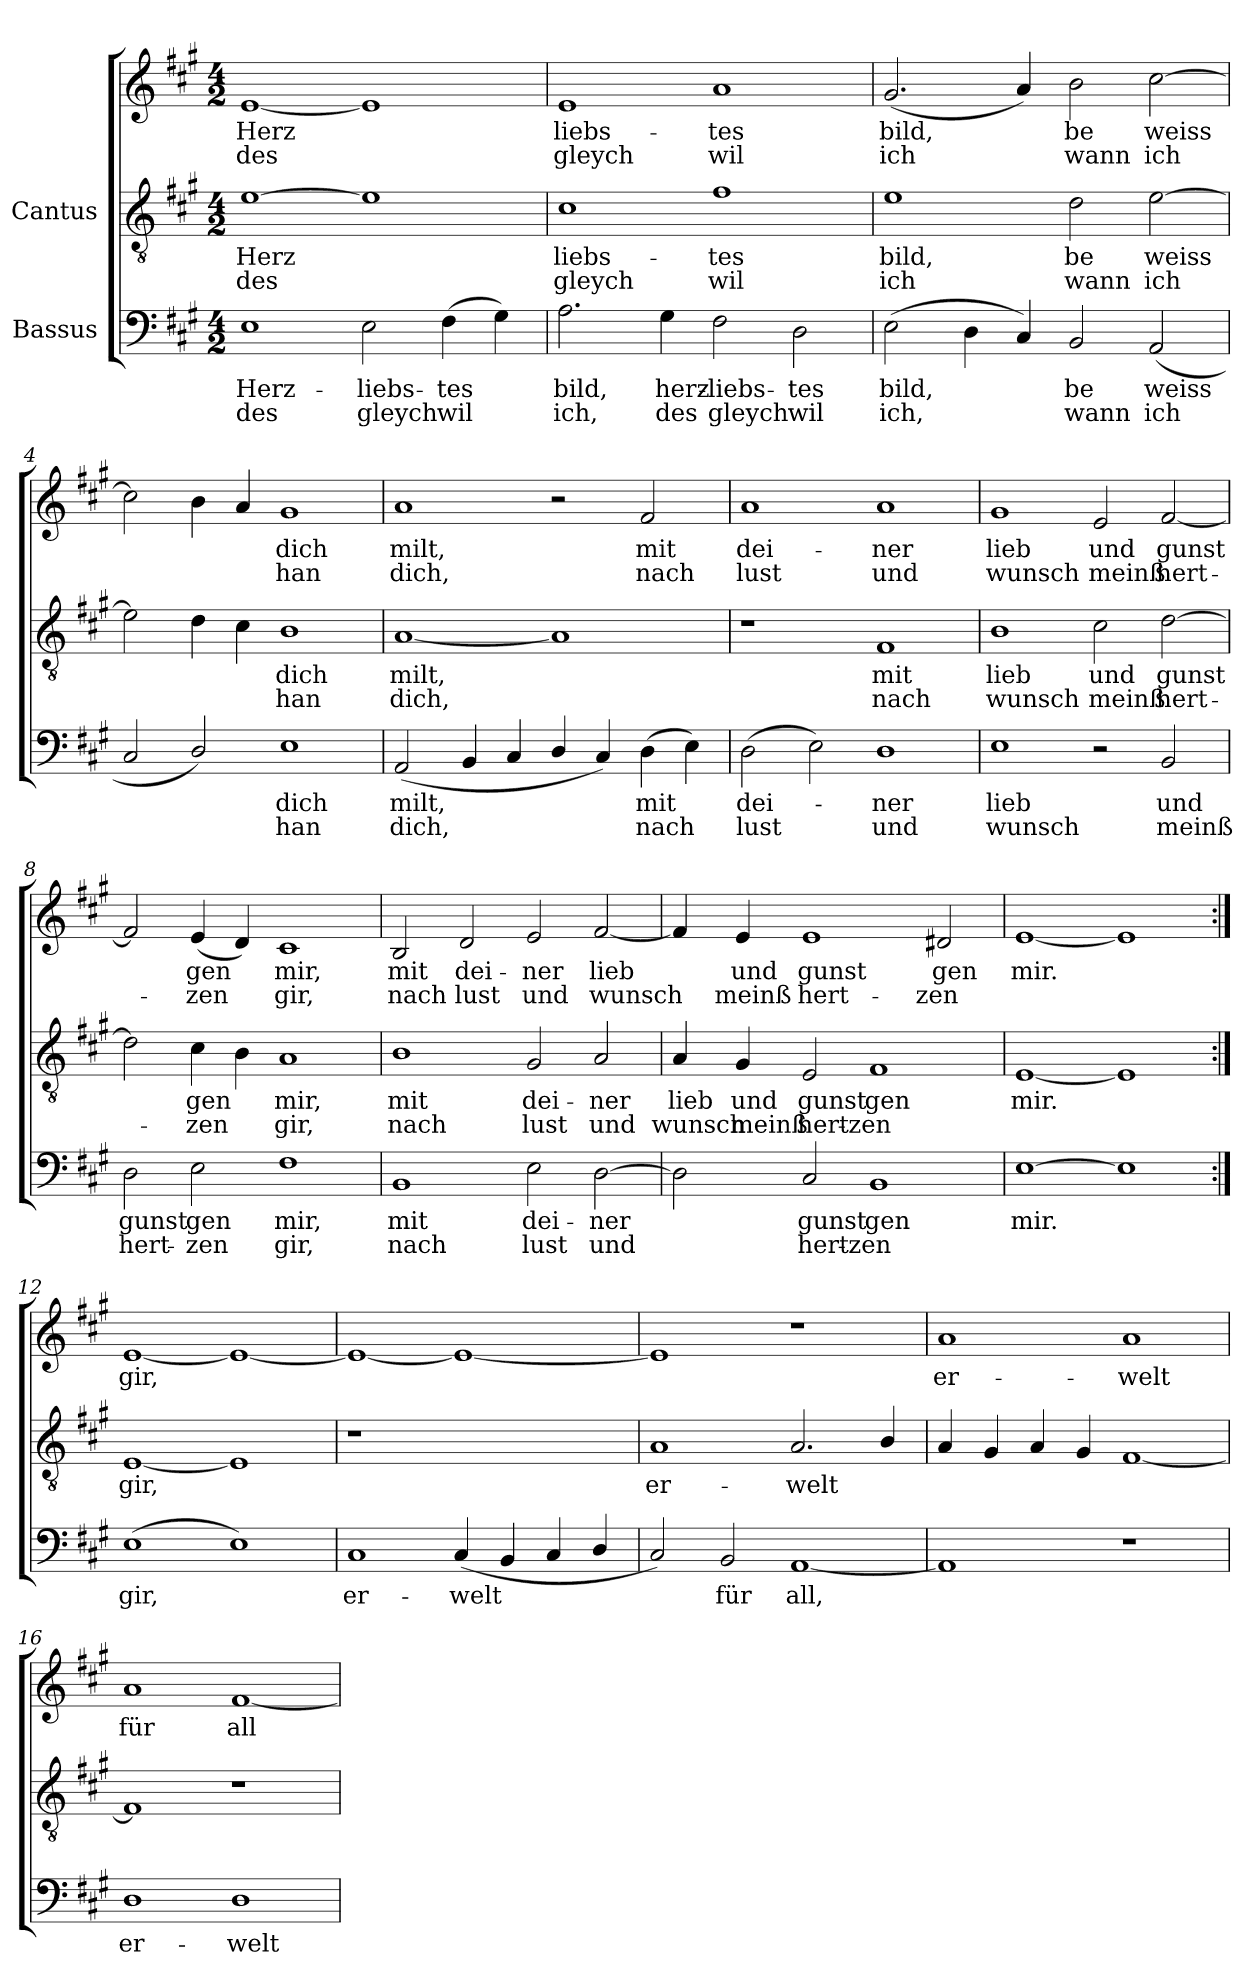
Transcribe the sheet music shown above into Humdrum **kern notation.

**kern	**text	**text	**kern	**text	**text	**kern	**text	**text
*part2	*part2	*part2	*part1	*part1	*part1	*part1	*part1	*part1
*staff3	*staff3	*staff3	*staff2	*staff2	*staff2	*staff1	*staff1	*staff1
*I"Bassus	*	*	*I"Cantus	*	*	*	*	*
!!LO:PB:g=z
*stria5	*	*	*stria5	*	*	*stria5	*	*
*clefF4	*	*	*clefGv2	*	*	*clefG2	*	*
*k[f#c#g#]	*	*	*k[f#c#g#]	*	*	*k[f#c#g#]	*	*
*A:	*	*	*A:	*	*	*A:	*	*
*M4/2	*	*	*M4/2	*	*	*M4/2	*	*
*MM240	*	*	*MM240	*	*	*MM240	*	*
=1	=1	=1	=1	=1	=1	=1	=1	=1
!	!LO:LY:b:cj	!LO:LY:b:cj	!	!LO:LY:b:cj	!LO:LY:b:cj	!	!LO:LY:b:cj	!LO:LY:b:cj
1E	Herz-	-des	[>1e	Herz-	-des	[<1e	Herz-	-des
!	!LO:LY:b:cj	!LO:LY:b:cj	!	!LO:LY:b:cj	!LO:LY:b:cj	!	!LO:LY:b:cj	!LO:LY:b:cj
2E\	liebs-	-gleych	1e]	-	-	1e]	-	-
!	!LO:LY:b:cj	!LO:LY:b:cj	!	!	!	!	!	!
(>4F#\	tes	wil	.	.	.	.	.	.
!	!LO:LY:b:cj	!LO:LY:b:cj	!	!	!	!	!	!
4G#\)	.	.	.	.	.	.	.	.
=2	=2	=2	=2	=2	=2	=2	=2	=2
!	!LO:LY:b:cj	!LO:LY:b:cj	!	!LO:LY:b:cj	!LO:LY:b:cj	!	!LO:LY:b:cj	!LO:LY:b:cj
2.A\	bild,	ich,	1c#	liebs-	-gleych	1e	liebs-	-gleych
!	!LO:LY:b:cj	!LO:LY:b:cj	!	!	!	!	!	!
4G#\	herz-	-des	.	.	.	.	.	.
!	!LO:LY:b:cj	!LO:LY:b:cj	!	!LO:LY:b:cj	!LO:LY:b:cj	!	!LO:LY:b:cj	!LO:LY:b:cj
2F#\	liebs-	-gleych	1f#	tes	wil	1a	tes	wil
!	!LO:LY:b:cj	!LO:LY:b:cj	!	!	!	!	!	!
2D\	tes	wil	.	.	.	.	.	.
=3	=3	=3	=3	=3	=3	=3	=3	=3
!	!LO:LY:b:cj	!LO:LY:b:cj	!	!LO:LY:b:cj	!LO:LY:b:cj	!	!LO:LY:b:cj	!LO:LY:b:cj
(>2E\	bild,	ich,	1e	bild,	ich	(<2.g#/	bild,	ich
!	!LO:LY:b:cj	!LO:LY:b:cj	!	!	!	!	!	!
4D\	.	.	.	.	.	.	.	.
!	!LO:LY:b:cj	!LO:LY:b:cj	!	!	!	!	!LO:LY:b:cj	!LO:LY:b:cj
4C#/)	.	.	.	.	.	4a/)	.	.
!	!LO:LY:b:cj	!LO:LY:b:cj	!	!LO:LY:b:cj	!LO:LY:b:cj	!	!LO:LY:b:cj	!LO:LY:b:cj
2BB/	be	wann	2d\	be	wann	2b\	be	wann
!	!LO:LY:b:cj	!LO:LY:b:cj	!	!LO:LY:b:cj	!LO:LY:b:cj	!	!LO:LY:b:cj	!LO:LY:b:cj
(<2AA/	weiss	ich	[>2e\	weiss	ich	[>2cc#\	weiss	ich
!!LO:LB:g=z
=4	=4	=4	=4	=4	=4	=4	=4	=4
!	!LO:LY:b:cj	!LO:LY:b:cj	!	!LO:LY:b:cj	!LO:LY:b:cj	!	!LO:LY:b:cj	!LO:LY:b:cj
2C#/	.	.	2e\]	.	.	2cc#\]	.	.
!	!LO:LY:b:cj	!LO:LY:b:cj	!	!LO:LY:b:cj	!LO:LY:b:cj	!	!LO:LY:b:cj	!LO:LY:b:cj
2D/)	.	.	4d\	.	.	4b\	.	.
!	!	!	!	!LO:LY:b:cj	!LO:LY:b:cj	!	!LO:LY:b:cj	!LO:LY:b:cj
.	.	.	4c#\	.	.	4a/	.	.
!	!LO:LY:b:cj	!LO:LY:b:cj	!	!LO:LY:b:cj	!LO:LY:b:cj	!	!LO:LY:b:cj	!LO:LY:b:cj
1E	dich	han	1B	dich	han	1g#	dich	han
=5	=5	=5	=5	=5	=5	=5	=5	=5
!	!LO:LY:b:cj	!LO:LY:b:cj	!	!LO:LY:b:cj	!LO:LY:b:cj	!	!LO:LY:b:cj	!LO:LY:b:cj
(<2AA/	milt,	dich,	[<1A	milt,	dich,	1a	milt,	dich,
!	!LO:LY:b:cj	!LO:LY:b:cj	!	!	!	!	!	!
4BB/	.	.	.	.	.	.	.	.
!	!LO:LY:b:cj	!LO:LY:b:cj	!	!	!	!	!	!
4C#/	.	.	.	.	.	.	.	.
!	!LO:LY:b:cj	!LO:LY:b:cj	!	!LO:LY:b:cj	!LO:LY:b:cj	!	!	!
4D/	.	.	1A]	.	.	2r	.	.
!	!LO:LY:b:cj	!LO:LY:b:cj	!	!	!	!	!	!
4C#/)	.	.	.	.	.	.	.	.
!	!LO:LY:b:cj	!LO:LY:b:cj	!	!	!	!	!LO:LY:b:cj	!LO:LY:b:cj
(>4D\	mit	nach	.	.	.	2f#/	mit	nach
!	!LO:LY:b:cj	!LO:LY:b:cj	!	!	!	!	!	!
4E\)	.	.	.	.	.	.	.	.
=6	=6	=6	=6	=6	=6	=6	=6	=6
!	!LO:LY:b:cj	!LO:LY:b:cj	!	!	!	!	!LO:LY:b:cj	!LO:LY:b:cj
(>2D\	dei-	-lust	1r	.	.	1a	dei-	-lust
!	!LO:LY:b:cj	!LO:LY:b:cj	!	!	!	!	!	!
2E\)	.	.	.	.	.	.	.	.
!	!LO:LY:b:cj	!LO:LY:b:cj	!	!LO:LY:b:cj	!LO:LY:b:cj	!	!LO:LY:b:cj	!LO:LY:b:cj
1D	ner	und	1F#	mit	nach	1a	ner	und
=7	=7	=7	=7	=7	=7	=7	=7	=7
!	!LO:LY:b:cj	!LO:LY:b:cj	!	!LO:LY:b:cj	!LO:LY:b:cj	!	!LO:LY:b:cj	!LO:LY:b:cj
1E	lieb	wunsch	1B	-lieb	wunsch	1g#	lieb	wunsch
!	!	!	!	!LO:LY:b:cj	!LO:LY:b:cj	!	!LO:LY:b:cj	!LO:LY:b:cj
2r	.	.	2c#\	und	meinß	2e/	und	meinß
!	!LO:LY:b:cj	!LO:LY:b:cj	!	!LO:LY:b:cj	!LO:LY:b:cj	!	!LO:LY:b:cj	!LO:LY:b:cj
2BB/	und	meinß	[>2d\	gunst	hert-	[<2f#/	gunst	hert-
!!LO:LB:g=z
=8	=8	=8	=8	=8	=8	=8	=8	=8
!	!LO:LY:b:cj	!LO:LY:b:cj	!	!LO:LY:b:cj	!LO:LY:b:cj	!	!LO:LY:b:cj	!LO:LY:b:cj
2D\	gunst	hert-	2d\]	.	.	2f#/]	-	.
!	!LO:LY:b:cj	!LO:LY:b:cj	!	!LO:LY:b:cj	!LO:LY:b:cj	!	!LO:LY:b:cj	!LO:LY:b:cj
2E\	-gen	zen	4c#\	gen	zen	(<4e/	gen	zen
!	!	!	!	!LO:LY:b:cj	!LO:LY:b:cj	!	!LO:LY:b:cj	!LO:LY:b:cj
.	.	.	4B\	.	.	4d/)	.	.
!	!LO:LY:b:cj	!LO:LY:b:cj	!	!LO:LY:b:cj	!LO:LY:b:cj	!	!LO:LY:b:cj	!LO:LY:b:cj
1F#	mir,	gir,	1A	mir,	gir,	1c#	mir,	gir,
!!LO:LB:g=z
=9	=9	=9	=9	=9	=9	=9	=9	=9
!	!LO:LY:b:cj	!LO:LY:b:cj	!	!LO:LY:b:cj	!LO:LY:b:cj	!	!LO:LY:b:cj	!LO:LY:b:cj
1BB	mit	nach	1B	mit	nach	2B/	mit	nach
!	!	!	!	!	!	!	!LO:LY:b:cj	!LO:LY:b:cj
.	.	.	.	.	.	2d/	dei-	-lust
!	!LO:LY:b:cj	!LO:LY:b:cj	!	!LO:LY:b:cj	!LO:LY:b:cj	!	!LO:LY:b:cj	!LO:LY:b:cj
2E\	dei-	-lust	2G#/	dei-	-lust	2e/	ner	und
!	!LO:LY:b:cj	!LO:LY:b:cj	!	!LO:LY:b:cj	!LO:LY:b:cj	!	!LO:LY:b:cj	!LO:LY:b:cj
[>2D\	ner	und	2A/	ner	und	[<2f#/	lieb	wunsch
=10	=10	=10	=10	=10	=10	=10	=10	=10
!	!LO:LY:b:cj	!LO:LY:b:cj	!	!LO:LY:b:cj	!LO:LY:b:cj	!	!LO:LY:b:cj	!LO:LY:b:cj
2D\]	.	.	4A/	lieb	wunsch	4f#/]	.	.
!	!	!	!	!LO:LY:b:cj	!LO:LY:b:cj	!	!LO:LY:b:cj	!LO:LY:b:cj
.	.	.	4G#/	und	meinß	4e/	und	meinß
!	!LO:LY:b:cj	!LO:LY:b:cj	!	!LO:LY:b:cj	!LO:LY:b:cj	!	!LO:LY:b:cj	!LO:LY:b:cj
2C#/	gunst	hert-	2E/	gunst	hert-	1e	gunst	hert-
!	!LO:LY:b:cj	!LO:LY:b:cj	!	!LO:LY:b:cj	!LO:LY:b:cj	!	!	!
1BB	-gen	zen	1F#	-gen	zen	.	.	.
!	!	!	!	!	!	!	!LO:LY:b:cj	!LO:LY:b:cj
.	.	.	.	.	.	2d#X/	-gen	zen
=11	=11	=11	=11	=11	=11	=11	=11	=11
!	!LO:LY:b:cj	!	!	!LO:LY:b:cj	!	!	!LO:LY:b:cj	!
[>1E	mir.	.	[<1E	mir.	.	[<1e	mir.	.
!	!LO:LY:b:cj	!	!	!LO:LY:b:cj	!	!	!LO:LY:b:cj	!
1E]	.	.	1E]	.	.	1e]	.	.
=12:|!	=12:|!	=12:|!	=12:|!	=12:|!	=12:|!	=12:|!	=12:|!	=12:|!
!	!LO:LY:b:cj	!	!	!LO:LY:b:cj	!	!	!LO:LY:b:cj	!
(>1E	gir,	.	[<1E	gir,	.	[<1e	gir,	.
!	!LO:LY:b:cj	!	!	!LO:LY:b:cj	!	!	!LO:LY:b:cj	!
1E)	.	.	1E]	.	.	1e_<	.	.
!!LO:PB:g=z
=13	=13	=13	=13	=13	=13	=13	=13	=13
!	!LO:LY:b:cj	!	!	!	!	!	!	!
1C#	er-	.	1r	.	.	1e_<	.	.
!	!LO:LY:b:cj	!	!	!	!	!	!	!
(<4C#/	-welt	.	1ryy	.	.	1e_<	.	.
!	!LO:LY:b:cj	!	!	!	!	!	!	!
4BB/	.	.	.	.	.	.	.	.
!	!LO:LY:b:cj	!	!	!	!	!	!	!
4C#/	.	.	.	.	.	.	.	.
!	!LO:LY:b:cj	!	!	!	!	!	!	!
4D/	.	.	.	.	.	.	.	.
=14	=14	=14	=14	=14	=14	=14	=14	=14
!	!LO:LY:b:cj	!	!	!LO:LY:b:cj	!	!	!	!
2C#/)	.	.	1A	er-	.	1e]	.	.
!	!LO:LY:b:cj	!	!	!	!	!	!	!
2BB/	für	.	.	.	.	.	.	.
!	!LO:LY:b:cj	!	!	!LO:LY:b:cj	!	!	!	!
[<1AA	all,	.	2.A/	-welt	.	1r	.	.
!	!	!	!	!LO:LY:b:cj	!	!	!	!
.	.	.	4B/	.	.	.	.	.
=15	=15	=15	=15	=15	=15	=15	=15	=15
!	!	!	!	!	!	!	!LO:LY:b:cj	!
1AA]	.	.	4A/	.	.	1a	er-	.
.	.	.	4G#/	.	.	.	.	.
.	.	.	4A/	.	.	.	.	.
.	.	.	4G#/	.	.	.	.	.
!	!	!	!	!	!	!	!LO:LY:b:cj	!
1r	.	.	[<1F#	.	.	1a	-welt	.
=16	=16	=16	=16	=16	=16	=16	=16	=16
!	!LO:LY:b:cj	!	!	!	!	!	!LO:LY:b:cj	!
1D	er-	.	1F#]	.	.	1a	für	.
!	!LO:LY:b:cj	!	!	!	!	!	!LO:LY:b:cj	!
1D	-welt	.	1r	.	.	[<1f#	all	.
=	=	=	=	=	=	=	=	=
*-	*-	*-	*-	*-	*-	*-	*-	*-
